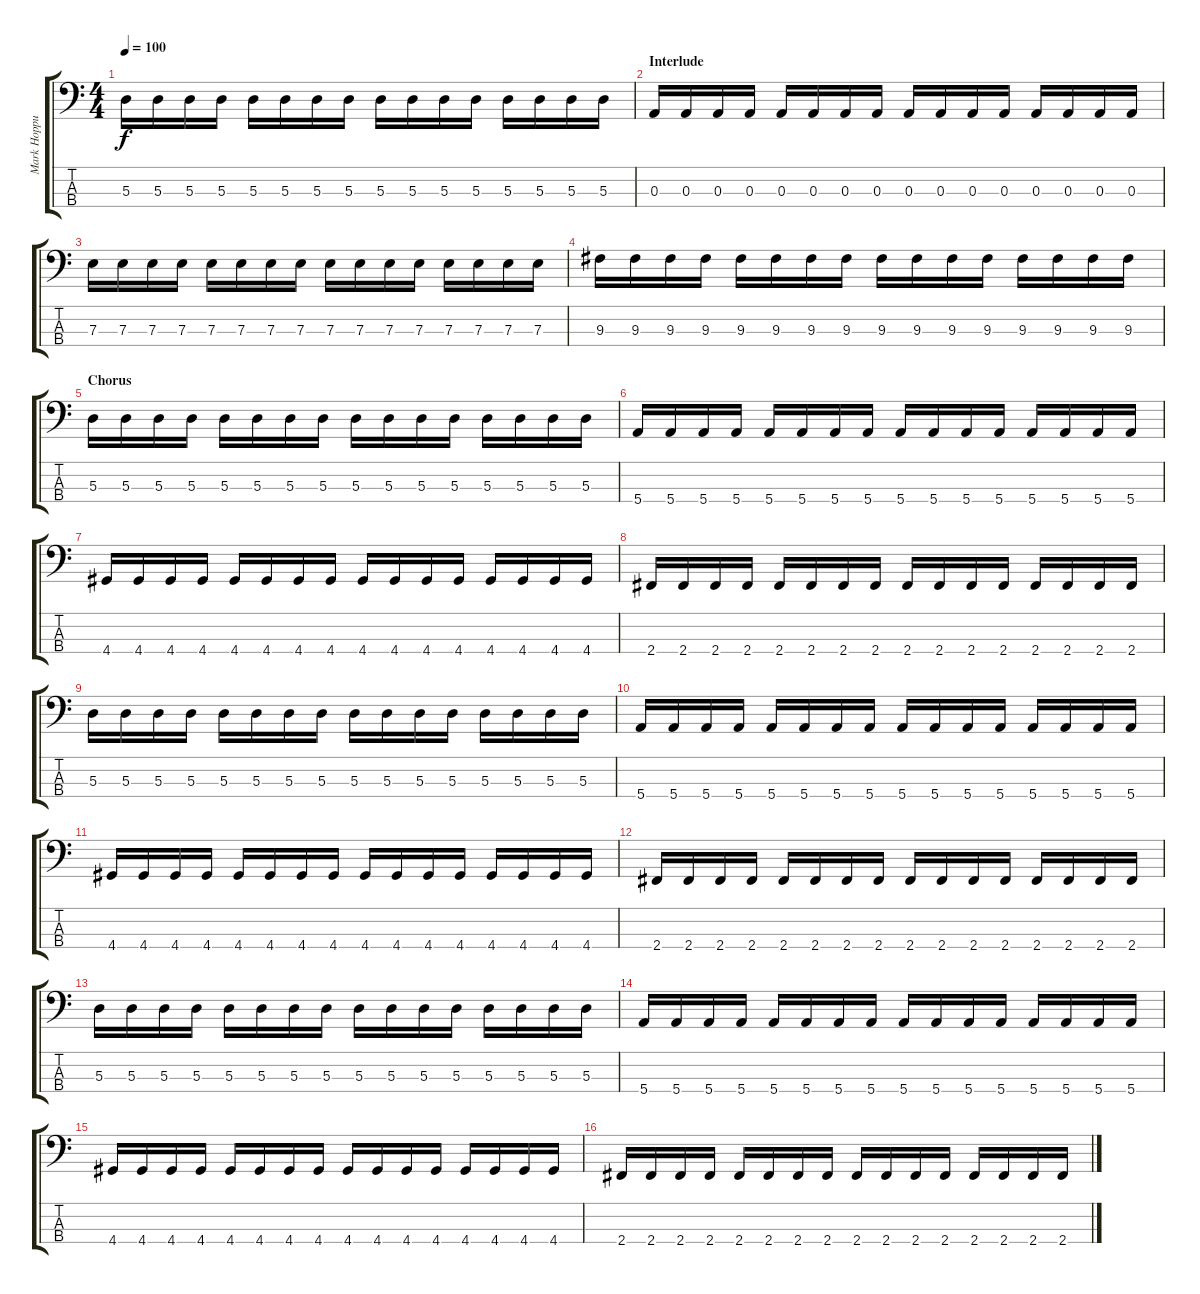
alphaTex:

\track ("Mark Hoppus (Bass)" "Mark Hoppu") {instrument electricbasspick}
\staff {score tabs}
\tuning (G2 D2 A1 E1) {hide}
\ts (4 4)
\tempo 100
\clef f4
\ks c
5.3.16{dy f} 5.3.16 5.3.16 5.3.16 5.3.16 5.3.16 5.3.16 5.3.16 5.3.16 5.3.16 5.3.16 5.3.16 5.3.16 5.3.16 5.3.16 5.3.16 |
\section ("" "Interlude")
0.3.16 0.3.16 0.3.16 0.3.16 0.3.16 0.3.16 0.3.16 0.3.16 0.3.16 0.3.16 0.3.16 0.3.16 0.3.16 0.3.16 0.3.16 0.3.16 |
7.3.16 7.3.16 7.3.16 7.3.16 7.3.16 7.3.16 7.3.16 7.3.16 7.3.16 7.3.16 7.3.16 7.3.16 7.3.16 7.3.16 7.3.16 7.3.16 |
9.3.16 9.3.16 9.3.16 9.3.16 9.3.16 9.3.16 9.3.16 9.3.16 9.3.16 9.3.16 9.3.16 9.3.16 9.3.16 9.3.16 9.3.16 9.3.16 |
\section ("" "Chorus")
5.3.16 5.3.16 5.3.16 5.3.16 5.3.16 5.3.16 5.3.16 5.3.16 5.3.16 5.3.16 5.3.16 5.3.16 5.3.16 5.3.16 5.3.16 5.3.16 |
5.4.16 5.4.16 5.4.16 5.4.16 5.4.16 5.4.16 5.4.16 5.4.16 5.4.16 5.4.16 5.4.16 5.4.16 5.4.16 5.4.16 5.4.16 5.4.16 |
4.4.16 4.4.16 4.4.16 4.4.16 4.4.16 4.4.16 4.4.16 4.4.16 4.4.16 4.4.16 4.4.16 4.4.16 4.4.16 4.4.16 4.4.16 4.4.16 |
2.4.16 2.4.16 2.4.16 2.4.16 2.4.16 2.4.16 2.4.16 2.4.16 2.4.16 2.4.16 2.4.16 2.4.16 2.4.16 2.4.16 2.4.16 2.4.16 |
5.3.16 5.3.16 5.3.16 5.3.16 5.3.16 5.3.16 5.3.16 5.3.16 5.3.16 5.3.16 5.3.16 5.3.16 5.3.16 5.3.16 5.3.16 5.3.16 |
5.4.16 5.4.16 5.4.16 5.4.16 5.4.16 5.4.16 5.4.16 5.4.16 5.4.16 5.4.16 5.4.16 5.4.16 5.4.16 5.4.16 5.4.16 5.4.16 |
4.4.16 4.4.16 4.4.16 4.4.16 4.4.16 4.4.16 4.4.16 4.4.16 4.4.16 4.4.16 4.4.16 4.4.16 4.4.16 4.4.16 4.4.16 4.4.16 |
2.4.16 2.4.16 2.4.16 2.4.16 2.4.16 2.4.16 2.4.16 2.4.16 2.4.16 2.4.16 2.4.16 2.4.16 2.4.16 2.4.16 2.4.16 2.4.16 |
5.3.16 5.3.16 5.3.16 5.3.16 5.3.16 5.3.16 5.3.16 5.3.16 5.3.16 5.3.16 5.3.16 5.3.16 5.3.16 5.3.16 5.3.16 5.3.16 |
5.4.16 5.4.16 5.4.16 5.4.16 5.4.16 5.4.16 5.4.16 5.4.16 5.4.16 5.4.16 5.4.16 5.4.16 5.4.16 5.4.16 5.4.16 5.4.16 |
4.4.16 4.4.16 4.4.16 4.4.16 4.4.16 4.4.16 4.4.16 4.4.16 4.4.16 4.4.16 4.4.16 4.4.16 4.4.16 4.4.16 4.4.16 4.4.16 |
2.4.16 2.4.16 2.4.16 2.4.16 2.4.16 2.4.16 2.4.16 2.4.16 2.4.16 2.4.16 2.4.16 2.4.16 2.4.16 2.4.16 2.4.16 2.4.16
